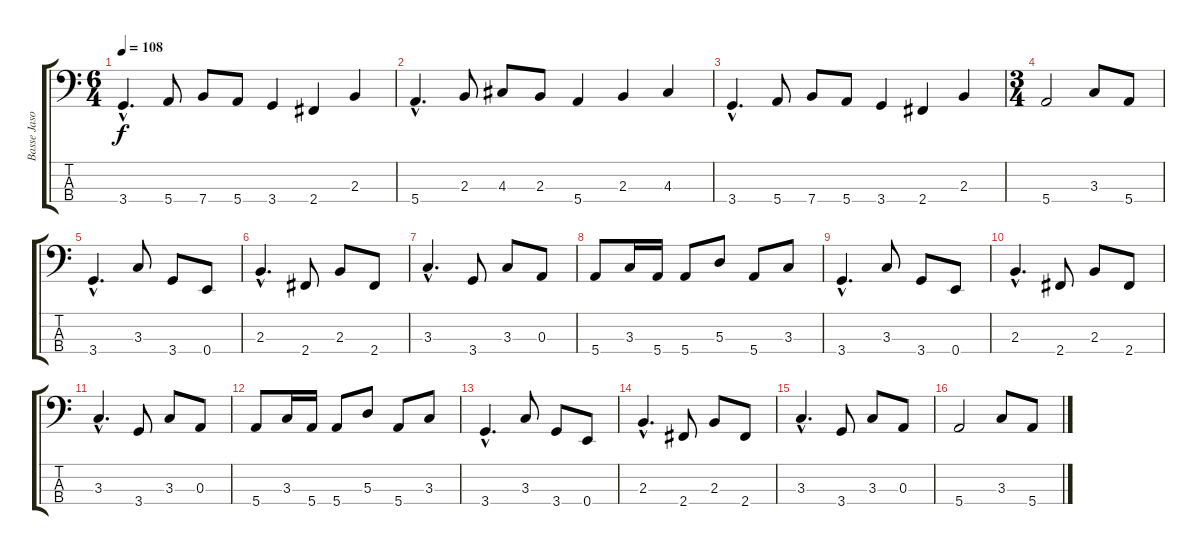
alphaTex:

\track ("Basse Jason" "Basse Jaso") {instrument electricbasspick}
\staff {score tabs}
\tuning (G2 D2 A1 E1) {hide}
\ts (6 4)
\tempo 108
\clef f4
\ks c
3.4{hac}.4{d dy f} 5.4.8 7.4.8 5.4.8 3.4.4 2.4.4 2.3.4 |
5.4{hac}.4{d} 2.3.8 4.3.8 2.3.8 5.4.4 2.3.4 4.3.4 |
3.4{hac}.4{d} 5.4.8 7.4.8 5.4.8 3.4.4 2.4.4 2.3.4 |
\ts (3 4)
5.4.2 3.3.8 5.4.8 |
3.4{hac}.4{d} 3.3.8 3.4.8 0.4.8 |
2.3{hac}.4{d} 2.4.8 2.3.8 2.4.8 |
3.3{hac}.4{d} 3.4.8 3.3.8 0.3.8 |
5.4.8 3.3.16 5.4.16 5.4.8 5.3.8 5.4.8 3.3.8 |
3.4{hac}.4{d} 3.3.8 3.4.8 0.4.8 |
2.3{hac}.4{d} 2.4.8 2.3.8 2.4.8 |
3.3{hac}.4{d} 3.4.8 3.3.8 0.3.8 |
5.4.8 3.3.16 5.4.16 5.4.8 5.3.8 5.4.8 3.3.8 |
3.4{hac}.4{d} 3.3.8 3.4.8 0.4.8 |
2.3{hac}.4{d} 2.4.8 2.3.8 2.4.8 |
3.3{hac}.4{d} 3.4.8 3.3.8 0.3.8 |
5.4.2 3.3.8 5.4.8
